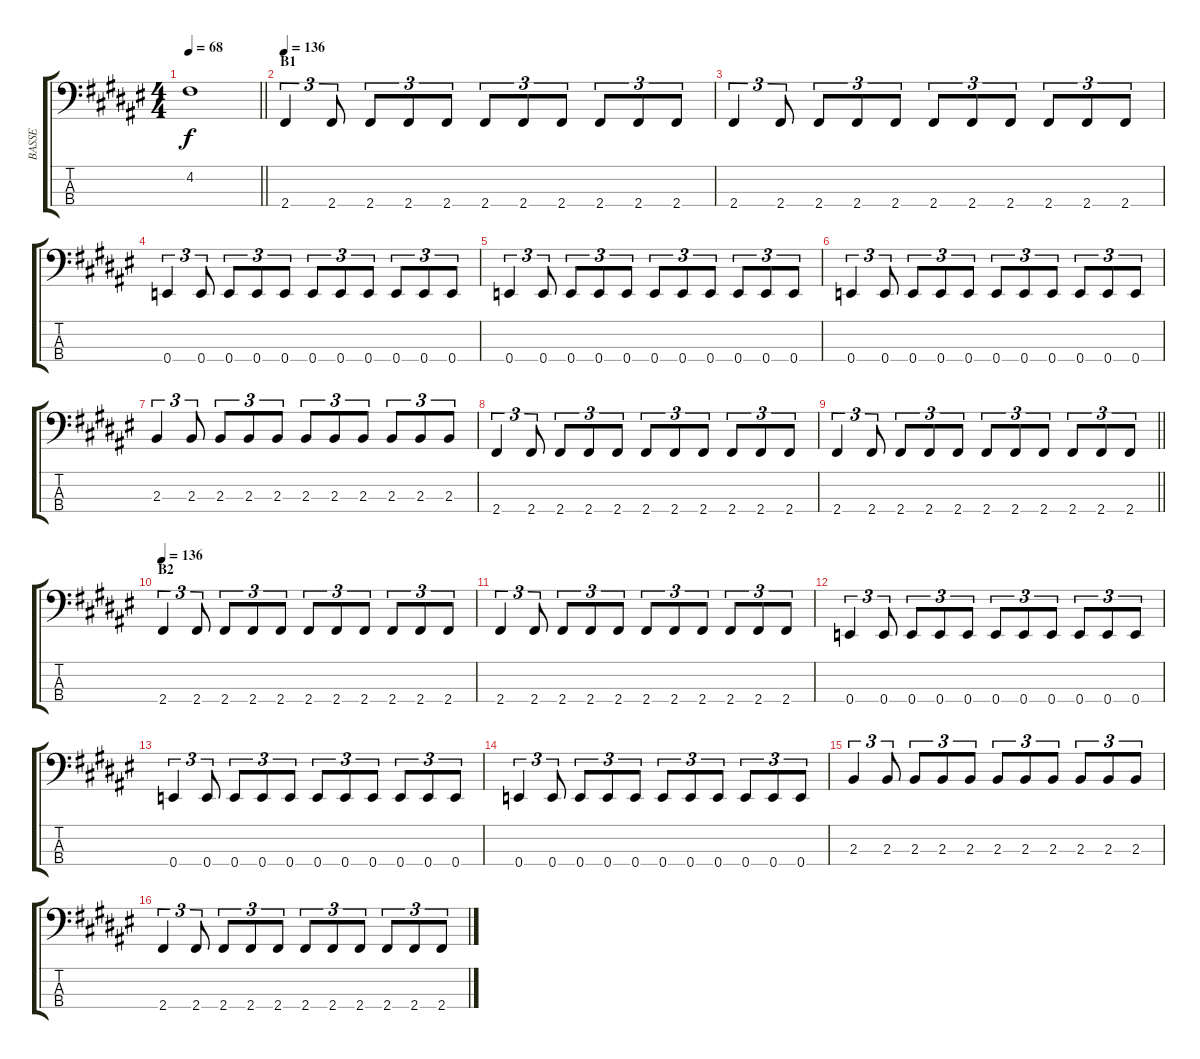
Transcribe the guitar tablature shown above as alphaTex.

\track ("BASSE" "BASSE") {instrument synthbass1}
\staff {score tabs}
\tuning (G2 D2 A1 E1) {hide}
\ts (4 4)
\tempo 68
\clef f4
\barLineRight lightlight
\ks f#
4.2.1{dy f} |
\section ("" "B1")
\tempo 136
2.4.4{tu (3 2)} 2.4.8{tu (3 2)} 2.4.8{tu (3 2)} 2.4.8{tu (3 2)} 2.4.8{tu (3 2)} 2.4.8{tu (3 2)} 2.4.8{tu (3 2)} 2.4.8{tu (3 2)} 2.4.8{tu (3 2)} 2.4.8{tu (3 2)} 2.4.8{tu (3 2)} |
2.4.4{tu (3 2)} 2.4.8{tu (3 2)} 2.4.8{tu (3 2)} 2.4.8{tu (3 2)} 2.4.8{tu (3 2)} 2.4.8{tu (3 2)} 2.4.8{tu (3 2)} 2.4.8{tu (3 2)} 2.4.8{tu (3 2)} 2.4.8{tu (3 2)} 2.4.8{tu (3 2)} |
0.4.4{tu (3 2)} 0.4.8{tu (3 2)} 0.4.8{tu (3 2)} 0.4.8{tu (3 2)} 0.4.8{tu (3 2)} 0.4.8{tu (3 2)} 0.4.8{tu (3 2)} 0.4.8{tu (3 2)} 0.4.8{tu (3 2)} 0.4.8{tu (3 2)} 0.4.8{tu (3 2)} |
0.4.4{tu (3 2)} 0.4.8{tu (3 2)} 0.4.8{tu (3 2)} 0.4.8{tu (3 2)} 0.4.8{tu (3 2)} 0.4.8{tu (3 2)} 0.4.8{tu (3 2)} 0.4.8{tu (3 2)} 0.4.8{tu (3 2)} 0.4.8{tu (3 2)} 0.4.8{tu (3 2)} |
0.4.4{tu (3 2)} 0.4.8{tu (3 2)} 0.4.8{tu (3 2)} 0.4.8{tu (3 2)} 0.4.8{tu (3 2)} 0.4.8{tu (3 2)} 0.4.8{tu (3 2)} 0.4.8{tu (3 2)} 0.4.8{tu (3 2)} 0.4.8{tu (3 2)} 0.4.8{tu (3 2)} |
2.3.4{tu (3 2)} 2.3.8{tu (3 2)} 2.3.8{tu (3 2)} 2.3.8{tu (3 2)} 2.3.8{tu (3 2)} 2.3.8{tu (3 2)} 2.3.8{tu (3 2)} 2.3.8{tu (3 2)} 2.3.8{tu (3 2)} 2.3.8{tu (3 2)} 2.3.8{tu (3 2)} |
2.4.4{tu (3 2)} 2.4.8{tu (3 2)} 2.4.8{tu (3 2)} 2.4.8{tu (3 2)} 2.4.8{tu (3 2)} 2.4.8{tu (3 2)} 2.4.8{tu (3 2)} 2.4.8{tu (3 2)} 2.4.8{tu (3 2)} 2.4.8{tu (3 2)} 2.4.8{tu (3 2)} |
\barLineRight lightlight
2.4.4{tu (3 2)} 2.4.8{tu (3 2)} 2.4.8{tu (3 2)} 2.4.8{tu (3 2)} 2.4.8{tu (3 2)} 2.4.8{tu (3 2)} 2.4.8{tu (3 2)} 2.4.8{tu (3 2)} 2.4.8{tu (3 2)} 2.4.8{tu (3 2)} 2.4.8{tu (3 2)} |
\section ("" "B2")
\tempo 136
2.4.4{tu (3 2)} 2.4.8{tu (3 2)} 2.4.8{tu (3 2)} 2.4.8{tu (3 2)} 2.4.8{tu (3 2)} 2.4.8{tu (3 2)} 2.4.8{tu (3 2)} 2.4.8{tu (3 2)} 2.4.8{tu (3 2)} 2.4.8{tu (3 2)} 2.4.8{tu (3 2)} |
2.4.4{tu (3 2)} 2.4.8{tu (3 2)} 2.4.8{tu (3 2)} 2.4.8{tu (3 2)} 2.4.8{tu (3 2)} 2.4.8{tu (3 2)} 2.4.8{tu (3 2)} 2.4.8{tu (3 2)} 2.4.8{tu (3 2)} 2.4.8{tu (3 2)} 2.4.8{tu (3 2)} |
0.4.4{tu (3 2)} 0.4.8{tu (3 2)} 0.4.8{tu (3 2)} 0.4.8{tu (3 2)} 0.4.8{tu (3 2)} 0.4.8{tu (3 2)} 0.4.8{tu (3 2)} 0.4.8{tu (3 2)} 0.4.8{tu (3 2)} 0.4.8{tu (3 2)} 0.4.8{tu (3 2)} |
0.4.4{tu (3 2)} 0.4.8{tu (3 2)} 0.4.8{tu (3 2)} 0.4.8{tu (3 2)} 0.4.8{tu (3 2)} 0.4.8{tu (3 2)} 0.4.8{tu (3 2)} 0.4.8{tu (3 2)} 0.4.8{tu (3 2)} 0.4.8{tu (3 2)} 0.4.8{tu (3 2)} |
0.4.4{tu (3 2)} 0.4.8{tu (3 2)} 0.4.8{tu (3 2)} 0.4.8{tu (3 2)} 0.4.8{tu (3 2)} 0.4.8{tu (3 2)} 0.4.8{tu (3 2)} 0.4.8{tu (3 2)} 0.4.8{tu (3 2)} 0.4.8{tu (3 2)} 0.4.8{tu (3 2)} |
2.3.4{tu (3 2)} 2.3.8{tu (3 2)} 2.3.8{tu (3 2)} 2.3.8{tu (3 2)} 2.3.8{tu (3 2)} 2.3.8{tu (3 2)} 2.3.8{tu (3 2)} 2.3.8{tu (3 2)} 2.3.8{tu (3 2)} 2.3.8{tu (3 2)} 2.3.8{tu (3 2)} |
2.4.4{tu (3 2)} 2.4.8{tu (3 2)} 2.4.8{tu (3 2)} 2.4.8{tu (3 2)} 2.4.8{tu (3 2)} 2.4.8{tu (3 2)} 2.4.8{tu (3 2)} 2.4.8{tu (3 2)} 2.4.8{tu (3 2)} 2.4.8{tu (3 2)} 2.4.8{tu (3 2)}
